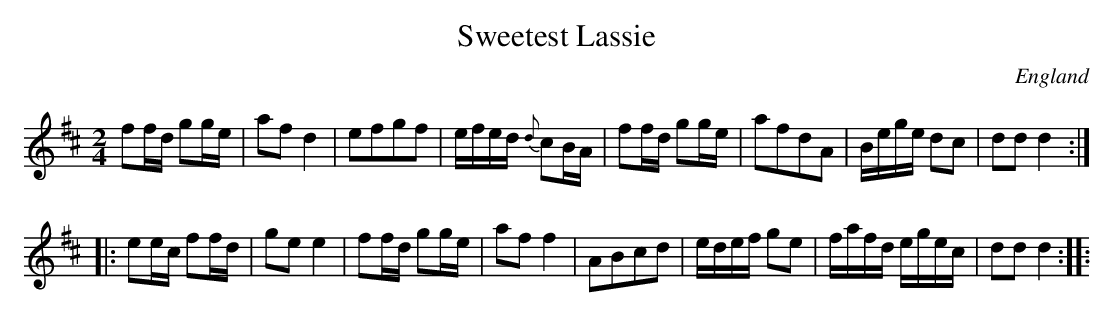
X:1
T:Sweetest Lassie
L:1/8
M:2/4
O:England
K:D
ff/d/ gg/e/ | af d2 | efgf        | e/f/e/d/ {d}cB/A/ |\
ff/d/ gg/e/ | afdA  | B/e/g/e/ dc | dd d2 ::
ee/c/ ff/d/ | ge e2       | ff/d/ gg/e/       | aff2  | \
ABcd        | e/d/e/f/ ge | f/a/f/d/ e/g/e/c/ | dd d2 ::
